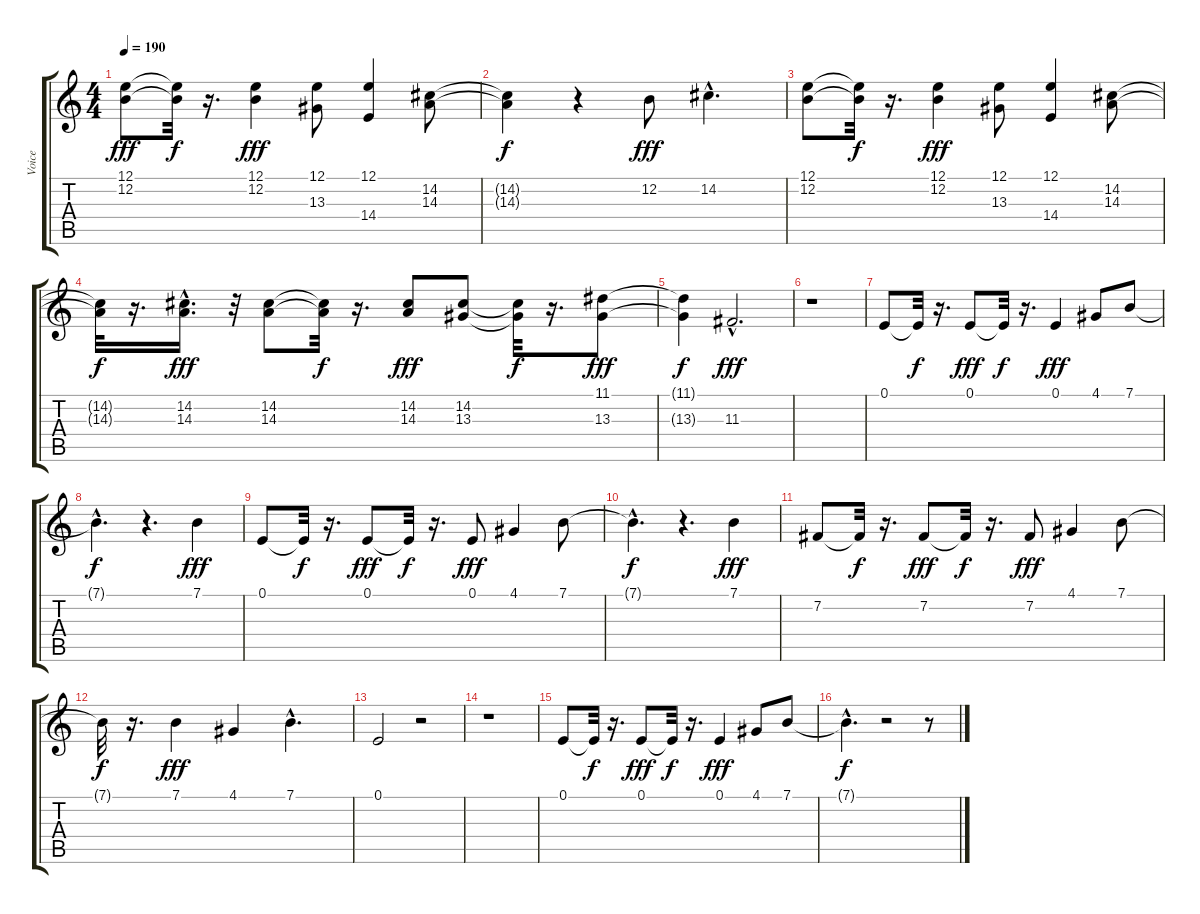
\track ("Voice" "Voice") {instrument clarinet}
\staff {score tabs}
\tuning (E4 B3 G3 D3 A2 E2) {hide}
\ts (4 4)
\tempo 190
\clef g2
\ks c
(12.1 12.2).8{dy fff} (12.1{t} 12.2{t}).32{dy f} r.16{d} (12.1 12.2).4{dy fff} (12.1 13.3).8 (12.1 14.4).4 (14.2 14.3).8 |
(14.2{t} 14.3{t}).4{dy f} r.4 12.2.8{dy fff} 14.2{hac}.4{d} |
(12.1 12.2).8 (12.1{t} 12.2{t}).32{dy f} r.16{d} (12.1 12.2).4{dy fff} (12.1 13.3).8 (12.1 14.4).4 (14.2 14.3).8 |
(14.2{t} 14.3{t}).32{dy f} r.16{d} (14.2{hac} 14.3{hac}).16{d dy fff} r.32 (14.2 14.3).8 (14.2{t} 14.3{t}).32{dy f} r.16{d} (14.2 14.3).8{dy fff} (14.2 13.3).8 (14.2{t} 13.3{t}).32{dy f} r.16{d} (11.1 13.3).8{dy fff} |
(11.1{t} 13.3{t}).4{dy f} 11.3{hac}.2{d dy fff} |
r.1 |
0.1.8 0.1{t}.32{dy f} r.16{d} 0.1.8{dy fff} 0.1{t}.32{dy f} r.16{d} 0.1.4{dy fff} 4.1.8 7.1.8 |
7.1{hac t}.4{d dy f} r.4{d} 7.1.4{dy fff} |
0.1.8 0.1{t}.32{dy f} r.16{d} 0.1.8{dy fff} 0.1{t}.32{dy f} r.16{d} 0.1.8{dy fff} 4.1.4 7.1.8 |
7.1{hac t}.4{d dy f} r.4{d} 7.1.4{dy fff} |
7.2.8 7.2{t}.32{dy f} r.16{d} 7.2.8{dy fff} 7.2{t}.32{dy f} r.16{d} 7.2.8{dy fff} 4.1.4 7.1.8 |
7.1{t}.32{dy f} r.16{d} 7.1.4{dy fff} 4.1.4 7.1{hac}.4{d} |
0.1.2 r.2 |
r.1 |
0.1.8 0.1{t}.32{dy f} r.16{d} 0.1.8{dy fff} 0.1{t}.32{dy f} r.16{d} 0.1.4{dy fff} 4.1.8 7.1.8 |
7.1{hac t}.4{d dy f} r.2 r.8
